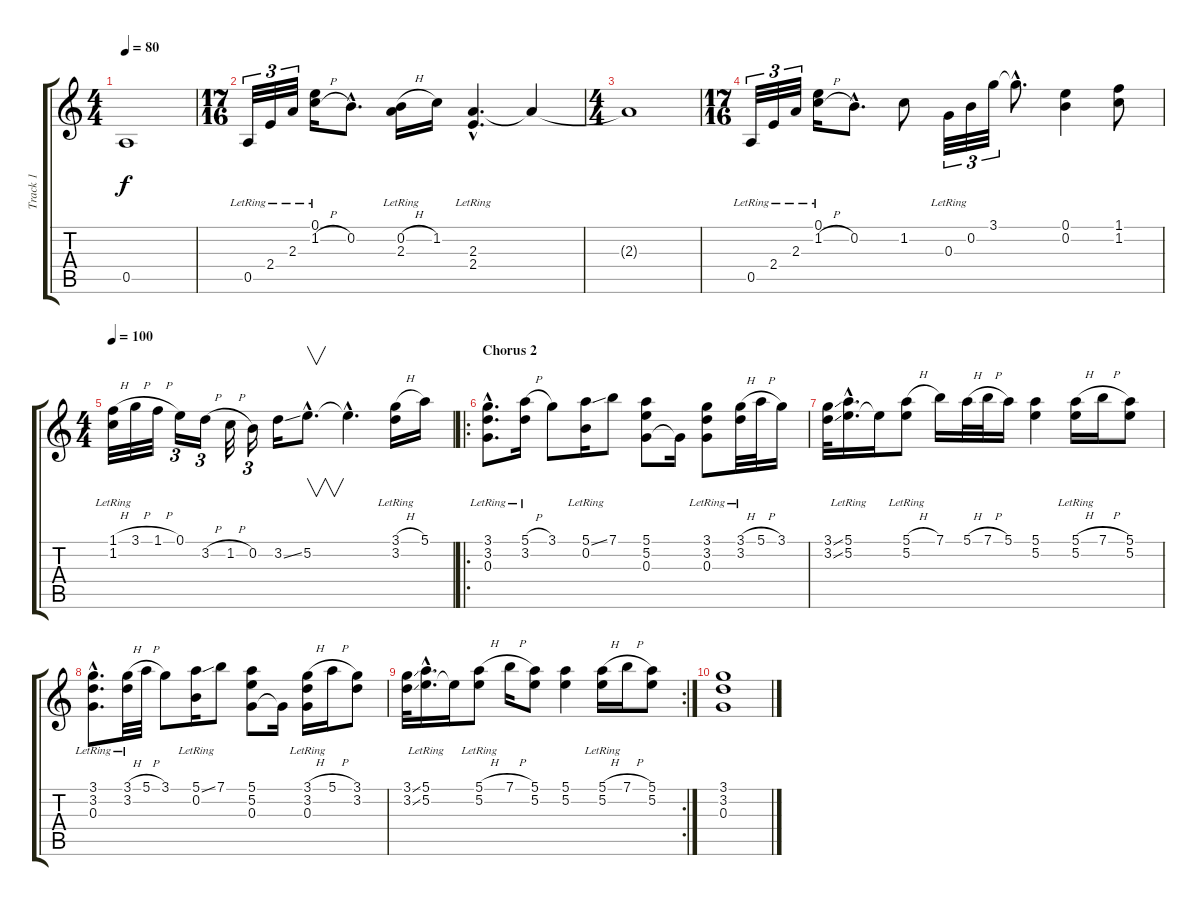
\track ("Track 1" "Track 1") {instrument acousticguitarsteel}
\staff {score tabs}
\tuning (E4 B3 G3 D3 A2 E2) {hide}
\ts (4 4)
\tempo 80
\clef g2
\ks c
0.5{t}.1{dy f} |
\ts (17 16)
0.5{lr}.32{tu (3 2)} 2.4{lr}.32{tu (3 2)} 2.3{lr}.32{tu (3 2)} (0.1{lr} 1.2{h}).16 0.2{hac}.8{d} (0.2{h} 2.3{lr}).16 1.2.16 (2.3{hac} 2.4{hac lr}).4{d} 2.3{t}.4 |
\ts (4 4)
2.3{t}.1 |
\ts (17 16)
0.5{lr}.32{tu (3 2)} 2.4{lr}.32{tu (3 2)} 2.3{lr}.32{tu (3 2)} (0.1{lr} 1.2{h}).16 0.2{hac}.8{d} 1.2.8 0.3{lr}.32{tu (3 2)} 0.2{lr}.32{tu (3 2)} 3.1.32{tu (3 2)} 3.1{hac t}.8{d} (0.1 0.2).4 (1.1 1.2).8 |
\ts (4 4)
\tempo 100
(1.1{h} 1.2{lr}).32 3.1{h}.32 1.1{h}.32 0.1.16{tu (3 2)} 3.2{h}.16{tu (3 2)} 1.2{h}.32 0.2.16{tu (3 2)} 3.2{ss}.16 5.2{hac}.8{v d} 5.2{hac t}.4{d} (3.1{h} 3.2{lr}).16 5.1.16 |
\ro
\section ("" "Chorus 2")
(3.1{hac} 3.2{hac} 0.3{hac lr}).8{d} (5.1{h} 3.2{lr}).16 3.1.8 (5.1{ss} 0.2{lr}).16 7.1.8 (5.1 5.2 0.3).8 0.3{t}.16 (3.1 3.2 0.3{lr}).8 (3.1{h} 3.2{lr}).32 5.1{h}.32 3.1.16 |
(3.1{ss} 3.2{ss}).32 (5.1{hac lr} 5.2{hac}).16{d} 5.2{t}.16 (5.1{h} 5.2{lr}).8 7.1.16 5.1{h}.32 7.1{h}.32 5.1.16 (5.1 5.2).4 (5.1{h} 5.2{lr}).16 7.1{h}.16 (5.1 5.2).8 |
(3.1{hac} 3.2{hac} 0.3{hac lr}).8{d} (3.1{h} 3.2{lr}).32 5.1{h}.32 3.1.8 (5.1{ss} 0.2{lr}).16 7.1.8 (5.1 5.2 0.3).8 0.3{t}.16 (3.1{h} 3.2{lr} 0.3{lr}).16 5.1{h}.16 (3.1 3.2).8 |
\rc 2
(3.1{ss} 3.2{ss}).32 (5.1{hac lr} 5.2{hac}).16{d} 5.2{t}.16 (5.1{h} 5.2{lr}).8 7.1{h}.16 (5.1 5.2).8 (5.1 5.2).4 (5.1{h} 5.2{lr}).16 7.1{h}.16 (5.1 5.2).8 |
(3.1 3.2 0.3).1
